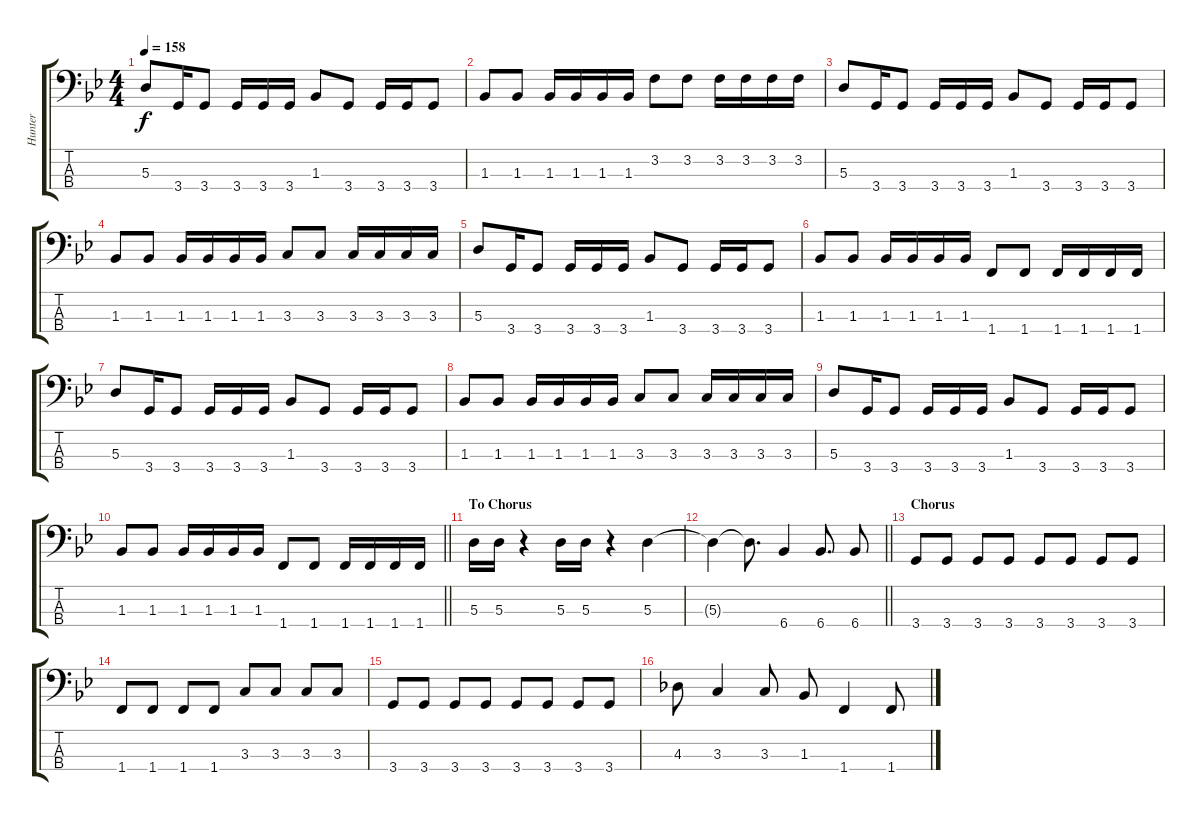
\track ("Hunter" "Hunter") {instrument electricbasspick}
\staff {score tabs}
\tuning (G2 D2 A1 E1) {hide}
\ts (4 4)
\tempo 158
\clef f4
\ks gminor
5.3.8{dy f} 3.4.16 3.4.8 3.4.16 3.4.16 3.4.16 1.3.8 3.4.8 3.4.16 3.4.16 3.4.8 |
1.3.8 1.3.8 1.3.16 1.3.16 1.3.16 1.3.16 3.2.8 3.2.8 3.2.16 3.2.16 3.2.16 3.2.16 |
5.3.8 3.4.16 3.4.8 3.4.16 3.4.16 3.4.16 1.3.8 3.4.8 3.4.16 3.4.16 3.4.8 |
1.3.8 1.3.8 1.3.16 1.3.16 1.3.16 1.3.16 3.3.8 3.3.8 3.3.16 3.3.16 3.3.16 3.3.16 |
5.3.8 3.4.16 3.4.8 3.4.16 3.4.16 3.4.16 1.3.8 3.4.8 3.4.16 3.4.16 3.4.8 |
1.3.8 1.3.8 1.3.16 1.3.16 1.3.16 1.3.16 1.4.8 1.4.8 1.4.16 1.4.16 1.4.16 1.4.16 |
5.3.8 3.4.16 3.4.8 3.4.16 3.4.16 3.4.16 1.3.8 3.4.8 3.4.16 3.4.16 3.4.8 |
1.3.8 1.3.8 1.3.16 1.3.16 1.3.16 1.3.16 3.3.8 3.3.8 3.3.16 3.3.16 3.3.16 3.3.16 |
5.3.8 3.4.16 3.4.8 3.4.16 3.4.16 3.4.16 1.3.8 3.4.8 3.4.16 3.4.16 3.4.8 |
\barLineRight lightlight
1.3.8 1.3.8 1.3.16 1.3.16 1.3.16 1.3.16 1.4.8 1.4.8 1.4.16 1.4.16 1.4.16 1.4.16 |
\section ("" "To Chorus")
5.3.16 5.3.16 r.4 5.3.16 5.3.16 r.4 5.3.4 |
\barLineRight lightlight
5.3{t}.4 5.3{t}.8{d} 6.4.4 6.4.8{d} 6.4.8 |
\section ("" "Chorus")
3.4.8 3.4.8 3.4.8 3.4.8 3.4.8 3.4.8 3.4.8 3.4.8 |
1.4.8 1.4.8 1.4.8 1.4.8 3.3.8 3.3.8 3.3.8 3.3.8 |
3.4.8 3.4.8 3.4.8 3.4.8 3.4.8 3.4.8 3.4.8 3.4.8 |
4.3.8 3.3.4 3.3.8 1.3.8 1.4.4 1.4.8
